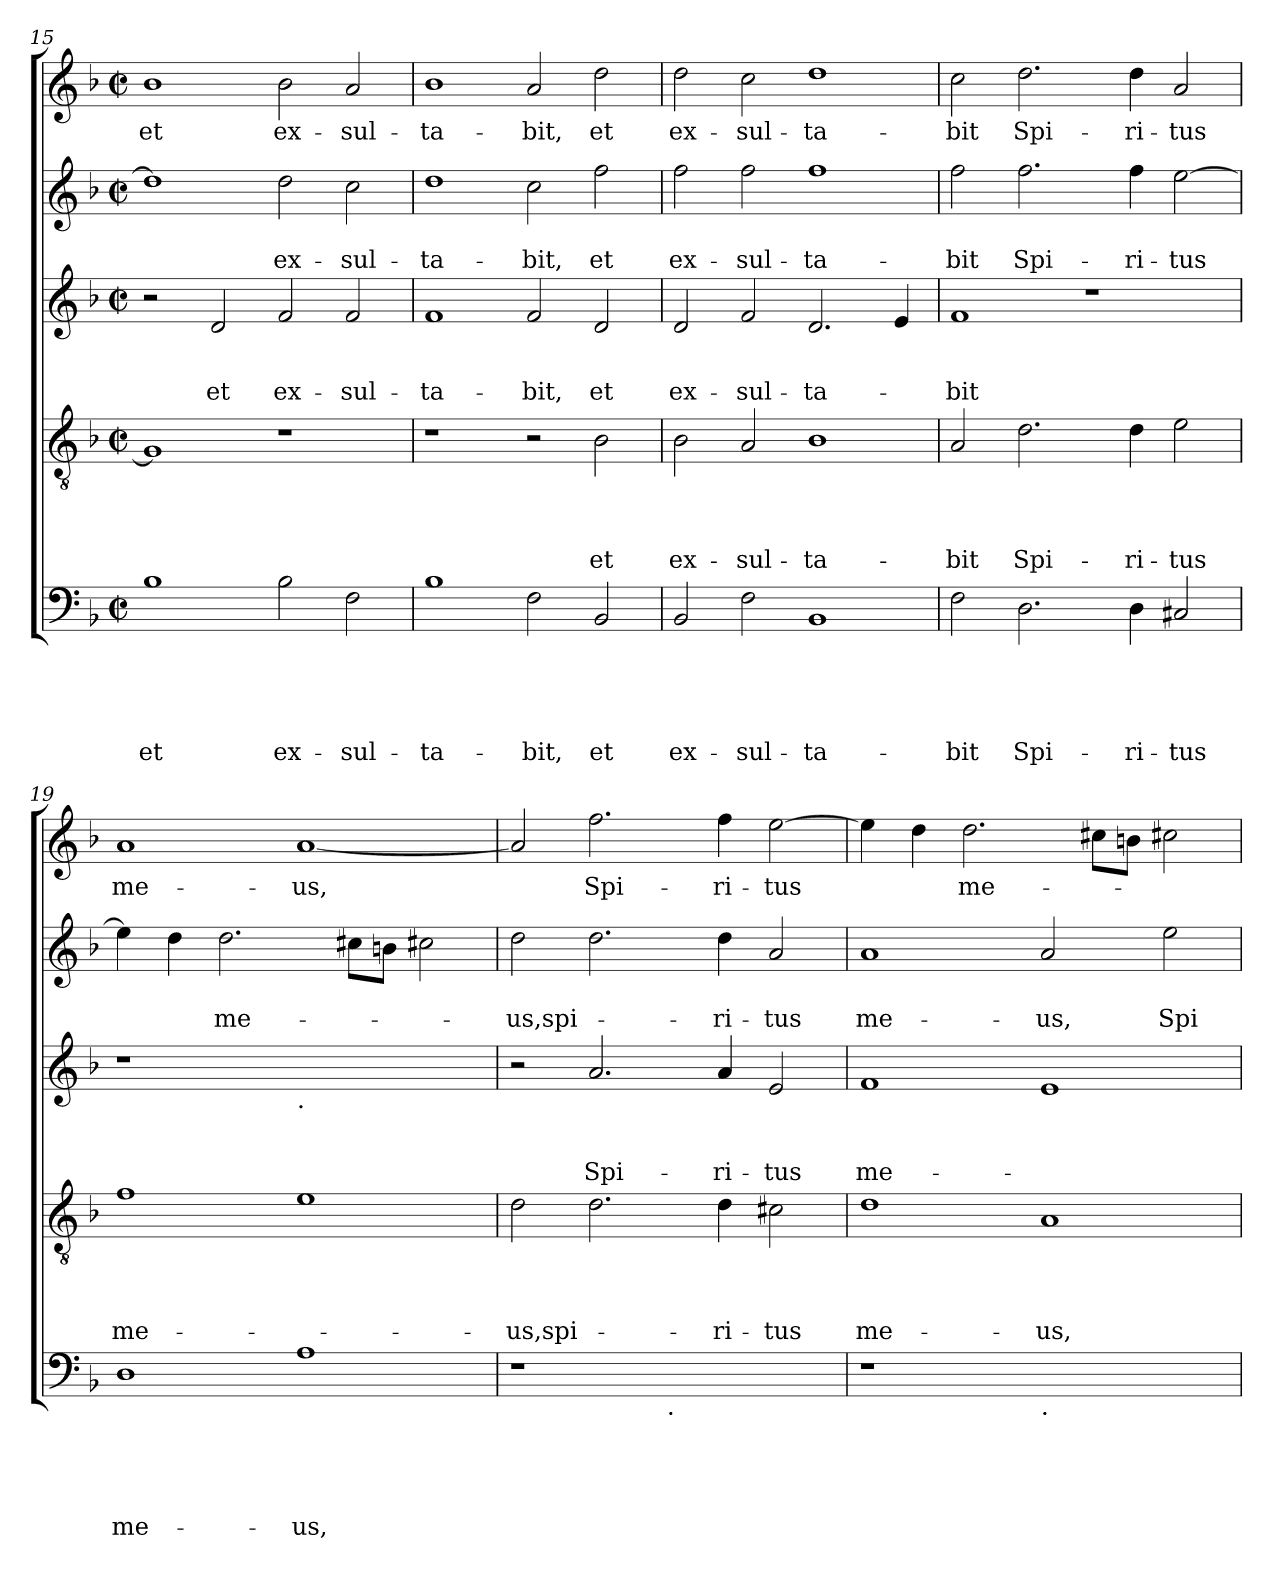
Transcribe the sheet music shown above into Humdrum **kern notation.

**kern	**text	**text	**text	**text	**text	**kern	**text	**text	**text	**text	**kern	**text	**text	**text	**kern	**text	**text	**kern	**text
*part5	*part5	*part5	*part5	*part5	*part5	*part4	*part4	*part4	*part4	*part4	*part3	*part3	*part3	*part3	*part2	*part2	*part2	*part1	*part1
*staff5	*staff5	*staff5	*staff5	*staff5	*staff5	*staff4	*staff4	*staff4	*staff4	*staff4	*staff3	*staff3	*staff3	*staff3	*staff2	*staff2	*staff2	*staff1	*staff1
*clefF4	*	*	*	*	*	*clefGv2	*	*	*	*	*clefG2	*	*	*	*clefG2	*	*	*clefG2	*
*k[b-]	*	*	*	*	*	*k[b-]	*	*	*	*	*k[b-]	*	*	*	*k[b-]	*	*	*k[b-]	*
*F:	*	*	*	*	*	*F:	*	*	*	*	*F:	*	*	*	*F:	*	*	*F:	*
*M2/2	*	*	*	*	*	*M2/2	*	*	*	*	*M2/2	*	*	*	*M2/2	*	*	*M2/2	*
*met(c|)	*	*	*	*	*	*met(c|)	*	*	*	*	*met(c|)	*	*	*	*met(c|)	*	*	*met(c|)	*
=15	=15	=15	=15	=15	=15	=15	=15	=15	=15	=15	=15	=15	=15	=15	=15	=15	=15	=15	=15
!	!	!	!	!	!LO:LY:b	!	!	!	!	!	!	!	!	!	!	!	!	!	!LO:LY:b
1B-	.	.	.	.	et	1G]	.	.	.	.	2r	.	.	.	1dd]	.	.	1b-	et
!	!	!	!	!	!	!	!	!	!	!	!	!	!	!LO:LY:b	!	!	!	!	!
.	.	.	.	.	.	.	.	.	.	.	2d/	.	.	et	.	.	.	.	.
!	!	!	!	!	!LO:LY:b	!	!	!	!	!	!	!	!	!LO:LY:b	!	!	!LO:LY:b	!	!LO:LY:b
2B-\	.	.	.	.	ex-	1r	.	.	.	.	2f/	.	.	ex-	2dd\	.	ex-	2b-\	ex-
!	!	!	!	!	!LO:LY:b	!	!	!	!	!	!	!	!	!LO:LY:b	!	!	!LO:LY:b	!	!LO:LY:b
2F\	.	.	.	.	-sul-	.	.	.	.	.	2f/	.	.	-sul-	2cc\	.	-sul-	2a/	-sul-
!!LO:LB:g=z
=16	=16	=16	=16	=16	=16	=16	=16	=16	=16	=16	=16	=16	=16	=16	=16	=16	=16	=16	=16
!	!	!	!	!	!LO:LY:b	!	!	!	!	!	!	!	!	!LO:LY:b	!	!	!LO:LY:b	!	!LO:LY:b
1B-	.	.	.	.	-ta-	1r	.	.	.	.	1f	.	.	-ta-	1dd	.	-ta-	1b-	-ta-
!	!	!	!	!	!LO:LY:b	!	!	!	!	!	!	!	!	!LO:LY:b	!	!	!LO:LY:b	!	!LO:LY:b
2F\	.	.	.	.	-bit,	2r	.	.	.	.	2f/	.	.	-bit,	2cc\	.	-bit,	2a/	-bit,
!	!	!	!	!	!LO:LY:b	!	!	!	!	!LO:LY:b	!	!	!	!LO:LY:b	!	!	!LO:LY:b	!	!LO:LY:b
2BB-/	.	.	.	.	et	2B-\	.	.	.	et	2d/	.	.	et	2ff\	.	et	2dd\	et
=17	=17	=17	=17	=17	=17	=17	=17	=17	=17	=17	=17	=17	=17	=17	=17	=17	=17	=17	=17
!	!	!	!	!	!LO:LY:b	!	!	!	!	!LO:LY:b	!	!	!	!LO:LY:b	!	!	!LO:LY:b	!	!LO:LY:b
2BB-/	.	.	.	.	ex-	2B-\	.	.	.	ex-	2d/	.	.	ex-	2ff\	.	ex-	2dd\	ex-
!	!	!	!	!	!LO:LY:b	!	!	!	!	!LO:LY:b	!	!	!	!LO:LY:b	!	!	!LO:LY:b	!	!LO:LY:b
2F\	.	.	.	.	-sul-	2A/	.	.	.	-sul-	2f/	.	.	-sul-	2ff\	.	-sul-	2cc\	-sul-
!	!	!	!	!	!LO:LY:b:rj	!	!	!	!	!LO:LY:b:rj	!	!	!	!LO:LY:b:rj	!	!	!LO:LY:b:rj	!	!LO:LY:b:rj
1BB-	.	.	.	.	-ta-	1B-	.	.	.	-ta-	2.d/	.	.	-ta-	1ff	.	-ta-	1dd	-ta-
.	.	.	.	.	.	.	.	.	.	.	4e/	.	.	.	.	.	.	.	.
=18	=18	=18	=18	=18	=18	=18	=18	=18	=18	=18	=18	=18	=18	=18	=18	=18	=18	=18	=18
!	!	!	!	!	!LO:LY:b	!	!	!	!	!LO:LY:b	!	!	!	!LO:LY:b	!	!	!LO:LY:b	!	!LO:LY:b
2F\	.	.	.	.	-bit	2A/	.	.	.	-bit	1f	.	.	-bit	2ff\	.	-bit	2cc\	-bit
!	!	!	!	!	!LO:LY:b	!	!	!	!	!LO:LY:b	!	!	!	!	!	!	!LO:LY:b	!	!LO:LY:b
2.D\	.	.	.	.	Spi-	2.d\	.	.	.	Spi-	.	.	.	.	2.ff\	.	Spi-	2.dd\	Spi-
.	.	.	.	.	.	.	.	.	.	.	1r	.	.	.	.	.	.	.	.
!	!	!	!	!	!LO:LY:b	!	!	!	!	!LO:LY:b	!	!	!	!	!	!	!LO:LY:b	!	!LO:LY:b
4D\	.	.	.	.	-ri-	4d\	.	.	.	-ri-	.	.	.	.	4ff\	.	-ri-	4dd\	-ri-
!	!	!	!	!	!LO:LY:b	!	!	!	!	!LO:LY:b	!	!	!	!	!	!	!LO:LY:b	!	!LO:LY:b
2C#X/	.	.	.	.	-tus	2e\	.	.	.	-tus	.	.	.	.	[>2ee\	.	-tus	2a/	-tus
=19	=19	=19	=19	=19	=19	=19	=19	=19	=19	=19	=19	=19	=19	=19	=19	=19	=19	=19	=19
!	!	!	!	!	!LO:LY:b	!	!	!	!	!LO:LY:b	!	!	!	!	!	!	!	!	!LO:LY:b
1D	.	.	.	.	me-	1f	.	.	.	me-	1r	.	.	.	4ee\]	.	.	1a	me-
.	.	.	.	.	.	.	.	.	.	.	.	.	.	.	4dd\	.	.	.	.
!	!	!	!	!	!	!	!	!	!	!	!	!	!	!	!	!	!LO:LY:b	!	!
.	.	.	.	.	.	.	.	.	.	.	.	.	.	.	2.dd\	.	me-	.	.
!	!	!	!	!	!	!	!	!	!	!	!LO:TX:b:t=.	!	!	!	!	!	!	!	!
!	!	!	!	!	!LO:LY:b	!	!	!	!	!	!	!	!	!	!	!	!	!	!LO:LY:b
1A	.	.	.	.	-us,	1e	.	.	.	.	1ryy	.	.	.	.	.	.	[<1a	-us,
.	.	.	.	.	.	.	.	.	.	.	.	.	.	.	8cc#X\L	.	.	.	.
.	.	.	.	.	.	.	.	.	.	.	.	.	.	.	8bn\J	.	.	.	.
.	.	.	.	.	.	.	.	.	.	.	.	.	.	.	2cc#X\	.	.	.	.
=20	=20	=20	=20	=20	=20	=20	=20	=20	=20	=20	=20	=20	=20	=20	=20	=20	=20	=20	=20
!	!	!	!	!	!	!	!	!	!	!LO:LY:b	!	!	!	!	!	!	!LO:LY:b	!	!
1r	.	.	.	.	.	2d\	.	.	.	-us,spi-	2r	.	.	.	2dd\	.	-us,spi-	2a/]	.
!	!	!	!	!	!	!	!	!	!	!	!	!	!	!LO:LY:b	!	!	!	!	!LO:LY:b
.	.	.	.	.	.	2.d\	.	.	.	.	2.a/	.	.	Spi-	2.dd\	.	.	2.ff\	Spi-
!LO:TX:b:t=.	!	!	!	!	!	!	!	!	!	!	!	!	!	!	!	!	!	!	!
1ryy	.	.	.	.	.	.	.	.	.	.	.	.	.	.	.	.	.	.	.
!	!	!	!	!	!	!	!	!	!	!LO:LY:b	!	!	!	!LO:LY:b	!	!	!LO:LY:b	!	!LO:LY:b
.	.	.	.	.	.	4d\	.	.	.	-ri-	4a/	.	.	-ri-	4dd\	.	-ri-	4ff\	-ri-
!	!	!	!	!	!	!	!	!	!	!LO:LY:b	!	!	!	!LO:LY:b	!	!	!LO:LY:b	!	!LO:LY:b
.	.	.	.	.	.	2c#X\	.	.	.	-tus	2e/	.	.	-tus	2a/	.	-tus	[>2ee\	-tus
=21	=21	=21	=21	=21	=21	=21	=21	=21	=21	=21	=21	=21	=21	=21	=21	=21	=21	=21	=21
!	!	!	!	!	!	!	!	!	!	!LO:LY:b	!	!	!	!LO:LY:b	!	!	!LO:LY:b	!	!
1r	.	.	.	.	.	1d	.	.	.	me-	1f	.	.	me-	1a	.	me-	4ee\]	.
.	.	.	.	.	.	.	.	.	.	.	.	.	.	.	.	.	.	4dd\	.
!	!	!	!	!	!	!	!	!	!	!	!	!	!	!	!	!	!	!	!LO:LY:b
.	.	.	.	.	.	.	.	.	.	.	.	.	.	.	.	.	.	2.dd\	me-
!LO:TX:b:t=.	!	!	!	!	!	!	!	!	!	!	!	!	!	!	!	!	!	!	!
!	!	!	!	!	!	!	!	!	!	!LO:LY:b	!	!	!	!	!	!	!LO:LY:b	!	!
1ryy	.	.	.	.	.	1A	.	.	.	-us,	1e	.	.	.	2a/	.	-us,	.	.
.	.	.	.	.	.	.	.	.	.	.	.	.	.	.	.	.	.	8cc#X\L	.
.	.	.	.	.	.	.	.	.	.	.	.	.	.	.	.	.	.	8b\J	.
!	!	!	!	!	!	!	!	!	!	!	!	!	!	!	!	!	!LO:LY:b	!	!
.	.	.	.	.	.	.	.	.	.	.	.	.	.	.	2ee\	.	Spi-	2cc#X\	.
=	=	=	=	=	=	=	=	=	=	=	=	=	=	=	=	=	=	=	=
*-	*-	*-	*-	*-	*-	*-	*-	*-	*-	*-	*-	*-	*-	*-	*-	*-	*-	*-	*-
